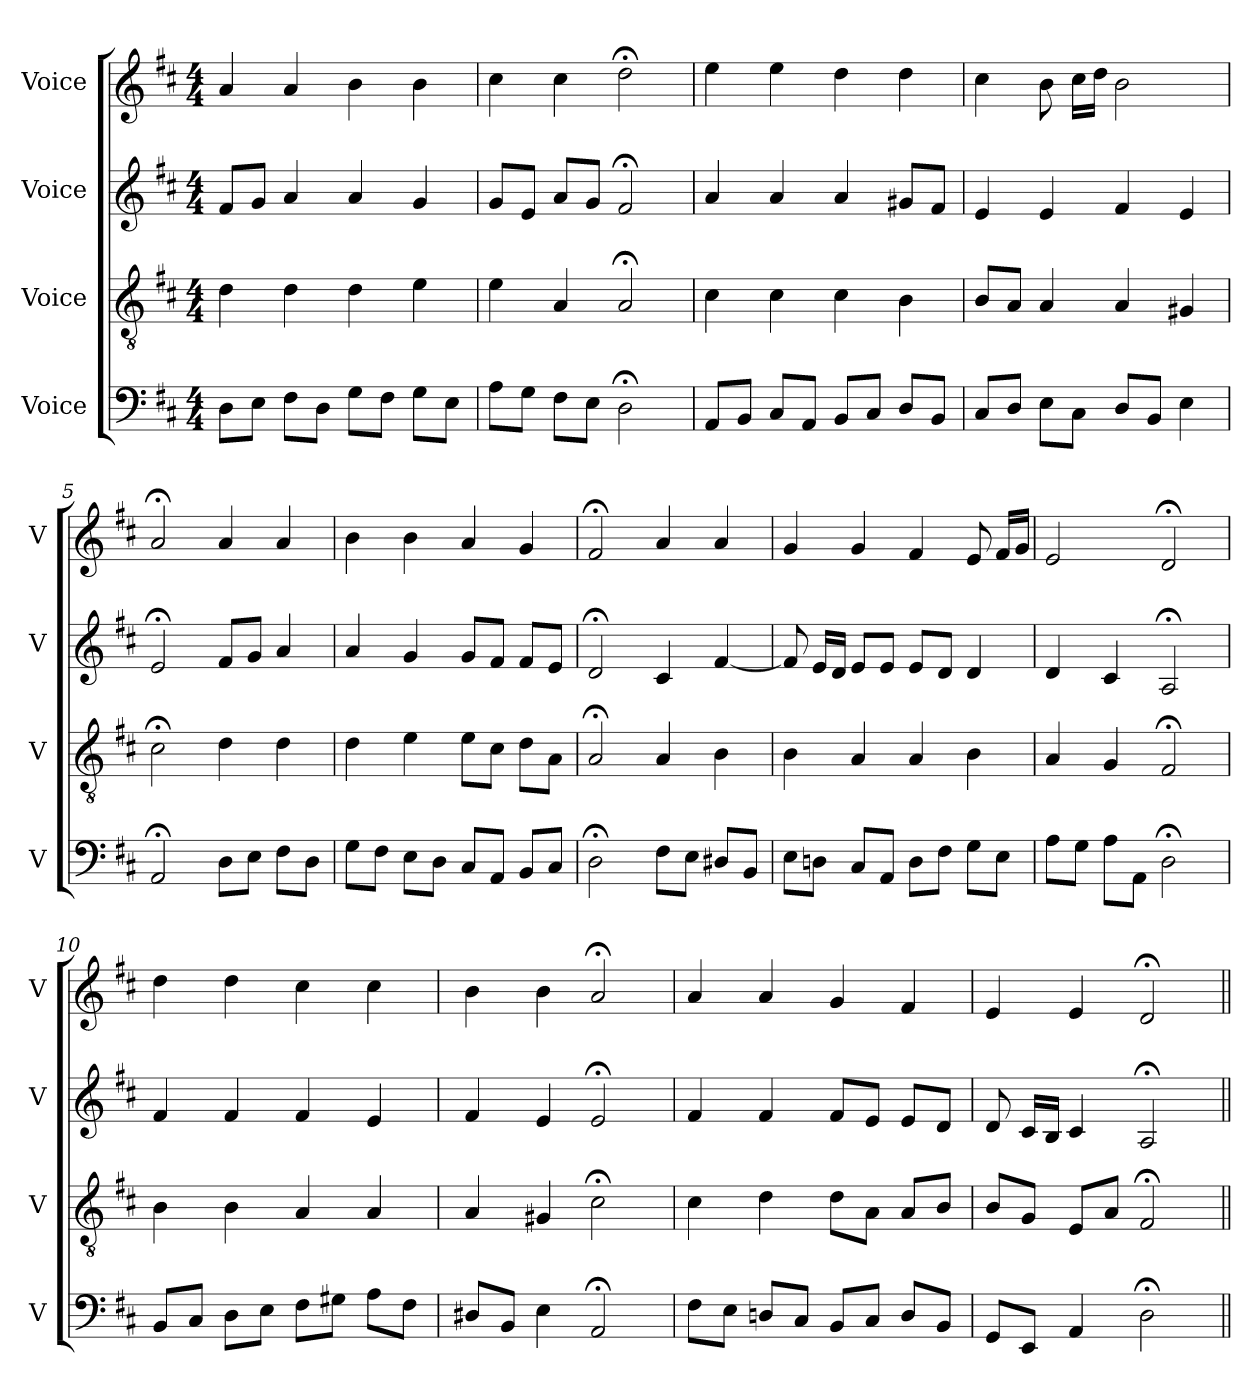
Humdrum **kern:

**kern	**kern	**kern	**kern
*part4	*part3	*part2	*part1
*staff4	*staff3	*staff2	*staff1
*I"Voice	*I"Voice	*I"Voice	*I"Voice
*I'V	*I'V	*I'V	*I'V
*clefF4	*clefGv2	*clefG2	*clefG2
*k[f#c#]	*k[f#c#]	*k[f#c#]	*k[f#c#]
*M4/4	*M4/4	*M4/4	*M4/4
*MM100	*MM100	*MM100	*MM100
=1	=1	=1	=1
8D\L	4d\	8f#/L	4a/
8E\J	.	8g/J	.
8F#\L	4d\	4a/	4a/
8D\J	.	.	.
8G\L	4d\	4a/	4b\
8F#\J	.	.	.
8G\L	4e\	4g/	4b\
8E\J	.	.	.
=2	=2	=2	=2
8A\L	4e\	8g/L	4cc#\
8G\J	.	8e/J	.
8F#\L	4A/	8a/L	4cc#\
8E\J	.	8g/J	.
2D;\	2A;/	2f#;/	2dd;\
=3	=3	=3	=3
8AA/L	4c#\	4a/	4ee\
8BB/J	.	.	.
8C#/L	4c#\	4a/	4ee\
8AA/J	.	.	.
8BB/L	4c#\	4a/	4dd\
8C#/J	.	.	.
8D/L	4B\	8g#X/L	4dd\
8BB/J	.	8f#/J	.
=4	=4	=4	=4
8C#/L	8B/L	4e/	4cc#\
8D/J	8A/J	.	.
8E\L	4A/	4e/	8b\
8C#\J	.	.	16cc#\LL
.	.	.	16dd\JJ
8D/L	4A/	4f#/	2b\
8BB/J	.	.	.
4E\	4G#X/	4e/	.
!!LO:LB:g=z
=5	=5	=5	=5
2AA;/	2c#;\	2e;/	2a;/
8D\L	4d\	8f#/L	4a/
8E\J	.	8g/J	.
8F#\L	4d\	4a/	4a/
8D\J	.	.	.
=6	=6	=6	=6
8G\L	4d\	4a/	4b\
8F#\J	.	.	.
8E\L	4e\	4g/	4b\
8D\J	.	.	.
8C#/L	8e\L	8g/L	4a/
8AA/J	8c#\J	8f#/J	.
8BB/L	8d\L	8f#/L	4g/
8C#/J	8A\J	8e/J	.
=7	=7	=7	=7
2D;\	2A;/	2d;/	2f#;/
8F#\L	4A/	4c#/	4a/
8E\J	.	.	.
8D#X/L	4B\	[4f#/	4a/
8BB/J	.	.	.
=8	=8	=8	=8
8E\L	4B\	8f#/]	4g/
8Dn\J	.	16e/LL	.
.	.	16d/JJ	.
8C#/L	4A/	8e/L	4g/
8AA/J	.	8e/J	.
8D\L	4A/	8e/L	4f#/
8F#\J	.	8d/J	.
8G\L	4B\	4d/	8e/
8E\J	.	.	16f#/LL
.	.	.	16g/JJ
!!LO:LB:g=z
=9	=9	=9	=9
8A\L	4A/	4d/	2e/
8G\J	.	.	.
8A\L	4G/	4c#/	.
8AA\J	.	.	.
2D;\	2F#;/	2A;/	2d;/
=10	=10	=10	=10
8BB/L	4B\	4f#/	4dd\
8C#/J	.	.	.
8D\L	4B\	4f#/	4dd\
8E\J	.	.	.
8F#\L	4A/	4f#/	4cc#\
8G#X\J	.	.	.
8A\L	4A/	4e/	4cc#\
8F#\J	.	.	.
=11	=11	=11	=11
8D#X/L	4A/	4f#/	4b\
8BB/J	.	.	.
4E\	4G#X/	4e/	4b\
2AA;/	2c#;\	2e;/	2a;/
=12	=12	=12	=12
8F#\L	4c#\	4f#/	4a/
8E\J	.	.	.
8Dn/L	4d\	4f#/	4a/
8C#/J	.	.	.
8BB/L	8d\L	8f#/L	4g/
8C#/J	8A\J	8e/J	.
8D/L	8A/L	8e/L	4f#/
8BB/J	8B/J	8d/J	.
=13	=13	=13	=13
8GG/L	8B/L	8d/	4e/
8EE/J	8G/J	16c#/LL	.
.	.	16B/JJ	.
4AA/	8E/L	4c#/	4e/
.	8A/J	.	.
2D;\	2F#;/	2A;/	2d;/
=||	=||	=||	=||
*-	*-	*-	*-
